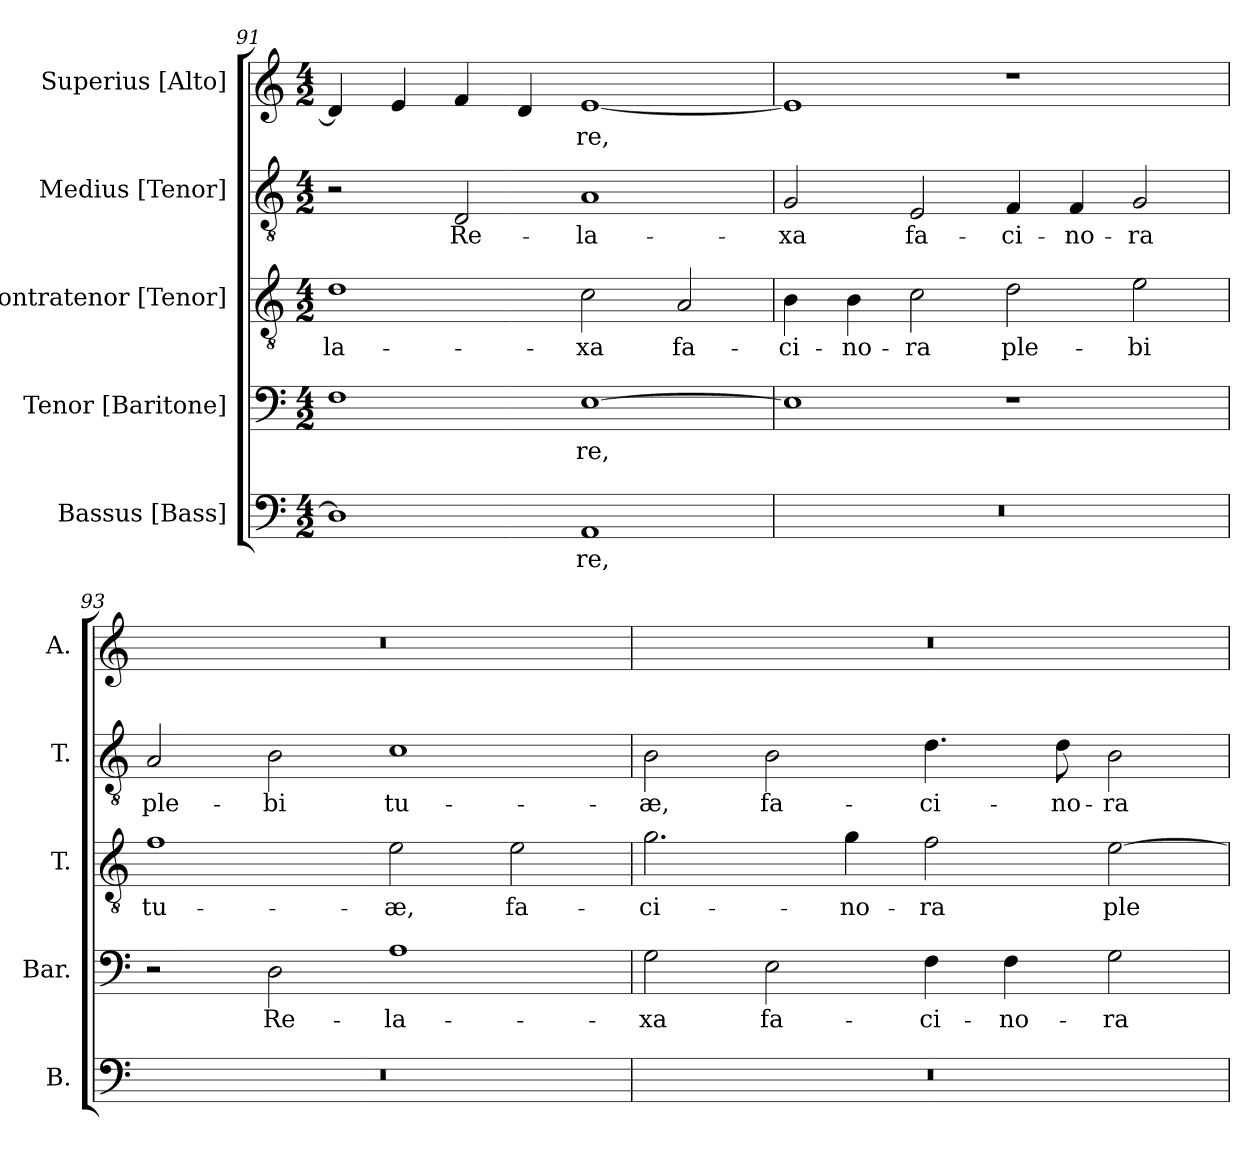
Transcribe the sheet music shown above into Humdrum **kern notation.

**kern	**text	**kern	**text	**kern	**text	**kern	**text	**kern	**text
*part5	*part5	*part4	*part4	*part3	*part3	*part2	*part2	*part1	*part1
*staff5	*staff5	*staff4	*staff4	*staff3	*staff3	*staff2	*staff2	*staff1	*staff1
*I"Bassus [Bass]	*	*I"Tenor [Baritone]	*	*I"Contratenor [Tenor]	*	*I"Medius [Tenor]	*	*I"Superius [Alto]	*
*I'B.	*	*I'Bar.	*	*I'T.	*	*I'T.	*	*I'A.	*
*clefF4	*	*clefF4	*	*clefGv2	*	*clefGv2	*	*clefG2	*
*	*	*	*	*ITrd7c12	*	*ITrd7c12	*	*	*
*k[]	*	*k[]	*	*k[]	*	*k[]	*	*k[]	*
*C:	*	*C:	*	*C:	*	*C:	*	*C:	*
*M4/2	*	*M4/2	*	*M4/2	*	*M4/2	*	*M4/2	*
=91	=91	=91	=91	=91	=91	=91	=91	=91	=91
!	!	!	!	!	!LO:LY:b:color=#000000	!	!	!	!
1Di]	.	1Fi	.	1Di	-la-	2r	.	4di/]	.
.	.	.	.	.	.	.	.	4ei/	.
!	!	!	!	!	!	!	!LO:LY:b:color=#000000	!	!
.	.	.	.	.	.	2DDi/	Re-	4fi/	.
.	.	.	.	.	.	.	.	4di/	.
!	!LO:LY:b:color=#000000	!	!	!	!	!	!	!	!
!	!	!	!LO:LY:b:color=#000000	!	!	!	!	!	!
!	!	!	!	!	!LO:LY:b:color=#000000	!	!	!	!
!	!	!	!	!	!	!	!LO:LY:b:color=#000000	!	!
!	!	!	!	!	!	!	!	!	!LO:LY:b:color=#000000
1AAi	-re,	[1Ei	-re,	2Ci\	-xa	1AAi	-la-	[1ei	-re,
!	!	!	!	!	!LO:LY:b:color=#000000	!	!	!	!
.	.	.	.	2AAi/	fa-	.	.	.	.
=92	=92	=92	=92	=92	=92	=92	=92	=92	=92
!LO:N:vis=1	!	!	!	!	!	!	!	!	!
!	!	!	!	!	!LO:LY:b:color=#000000	!	!	!	!
!	!	!	!	!	!	!	!LO:LY:b:color=#000000	!	!
0r	.	1Ei]	.	4BBi\	-ci-	2GGi/	-xa	1ei]	.
!	!	!	!	!	!LO:LY:b:color=#000000	!	!	!	!
.	.	.	.	4BBi\	-no-	.	.	.	.
!	!	!	!	!	!LO:LY:b:color=#000000	!	!	!	!
!	!	!	!	!	!	!	!LO:LY:b:color=#000000	!	!
.	.	.	.	2Ci\	-ra	2EEi/	fa-	.	.
!	!	!	!	!	!LO:LY:b:color=#000000	!	!	!	!
!	!	!	!	!	!	!	!LO:LY:b:color=#000000	!	!
.	.	1r	.	2Di\	ple-	4FFi/	-ci-	1r	.
!	!	!	!	!	!	!	!LO:LY:b:color=#000000	!	!
.	.	.	.	.	.	4FFi/	-no-	.	.
!	!	!	!	!	!LO:LY:b:color=#000000	!	!	!	!
!	!	!	!	!	!	!	!LO:LY:b:color=#000000	!	!
.	.	.	.	2Ei\	-bi	2GGi/	-ra	.	.
=93	=93	=93	=93	=93	=93	=93	=93	=93	=93
!LO:N:vis=1	!	!	!	!	!	!	!	!	!
!	!	!	!	!	!LO:LY:b:color=#000000	!	!	!	!
!	!	!	!	!	!	!	!LO:LY:b:color=#000000	!LO:N:vis=1	!
0r	.	2r	.	1Fi	tu-	2AAi/	ple-	0r	.
!	!	!	!LO:LY:b:color=#000000	!	!	!	!	!	!
!	!	!	!	!	!	!	!LO:LY:b:color=#000000	!	!
.	.	2Di\	Re-	.	.	2BBi\	-bi	.	.
!	!	!	!LO:LY:b:color=#000000	!	!	!	!	!	!
!	!	!	!	!	!LO:LY:b:color=#000000	!	!	!	!
!	!	!	!	!	!	!	!LO:LY:b:color=#000000	!	!
.	.	1Ai	-la-	2Ei\	-æ,	1Ci	tu-	.	.
!	!	!	!	!	!LO:LY:b:color=#000000	!	!	!	!
.	.	.	.	2Ei\	fa-	.	.	.	.
=94	=94	=94	=94	=94	=94	=94	=94	=94	=94
!LO:N:vis=1	!	!	!	!	!	!	!	!	!
!	!	!	!LO:LY:b:color=#000000	!	!	!	!	!	!
!	!	!	!	!	!LO:LY:b:color=#000000	!	!	!	!
!	!	!	!	!	!	!	!LO:LY:b:color=#000000	!LO:N:vis=1	!
0r	.	2Gi\	-xa	2.Gi\	-ci-	2BBi\	-æ,	0r	.
!	!	!	!LO:LY:b:color=#000000	!	!	!	!	!	!
!	!	!	!	!	!	!	!LO:LY:b:color=#000000	!	!
.	.	2Ei\	fa-	.	.	2BBi\	fa-	.	.
!	!	!	!	!	!LO:LY:b:color=#000000	!	!	!	!
.	.	.	.	4Gi\	-no-	.	.	.	.
!	!	!	!LO:LY:b:color=#000000	!	!	!	!	!	!
!	!	!	!	!	!LO:LY:b:color=#000000	!	!	!	!
!	!	!	!	!	!	!	!LO:LY:b:color=#000000	!	!
.	.	4Fi\	-ci-	2Fi\	-ra	4.Di\	-ci-	.	.
!	!	!	!LO:LY:b:color=#000000	!	!	!	!	!	!
.	.	4Fi\	-no-	.	.	.	.	.	.
!	!	!	!	!	!	!	!LO:LY:b:color=#000000	!	!
.	.	.	.	.	.	8Di\	-no-	.	.
!	!	!	!LO:LY:b:color=#000000	!	!	!	!	!	!
!	!	!	!	!	!LO:LY:b:color=#000000	!	!	!	!
!	!	!	!	!	!	!	!LO:LY:b:color=#000000	!	!
.	.	2Gi\	-ra	[2Ei\	ple-	2BBi\	-ra	.	.
=	=	=	=	=	=	=	=	=	=
*-	*-	*-	*-	*-	*-	*-	*-	*-	*-
